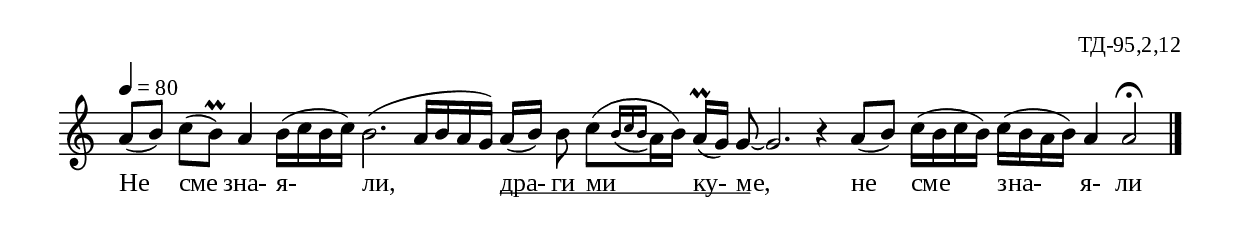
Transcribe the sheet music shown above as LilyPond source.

%{
sva_095_2_12
%}

\include "td-preamble.ly"

\score {
\relative c'' {
\tempo 4 = 80
%%\time 2/4
\cadenzaOn
\phrasingSlurDown
a8([ b]) c([ b\prall]) a4 b16([ c b c]) b2.( a16[ b a g]) a([ b]) b8\noBeam
c8[( \grace { b16[\( c b] } a16\) b]) a16\prall([ g]) g8~ g2. r4
a8([ b]) c16([ b c b]) c([ b a b]) a4 a2\fermata
 \bar "|." 
}
\addlyrics { Не сме зна- я- ли, 
дра- \startTextSpan ги ми ку- ме, \stopTextSpan не сме зна- я- ли }
%
\layout {
   \context { \Staff \remove "Time_signature_engraver" } 
  indent = #0
  line-width = 190\mm
  ragged-right=##f
\context {
      \Lyrics
      \consists "Text_spanner_engraver"
      \override TextSpanner #'direction = #DOWN
      \override TextSpanner #'style = #'line    
      \override TextSpanner #'outside-staff-priority = ##f
      \override TextSpanner #'padding = #0.2 % sets the distance of the line from the lyrics
      \override TextSpanner #'bound-details =
      #`((left . ((Y . 0)
                  (padding . 0)
                  (attach-dir . ,LEFT)))
         (left-broken . ((end-on-note . #t)))
         (right . ((Y . 0)
                   (padding . 0)
                   (attach-dir . ,RIGHT))))
    }
  
}
%
\midi { 
	\context {
		\Score
		tempoWholesPerMinute = #(ly:make-moment 80 4)
		}
	}
}
%
\header{
  opus = "ТД-95,2,12"
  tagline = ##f
}


